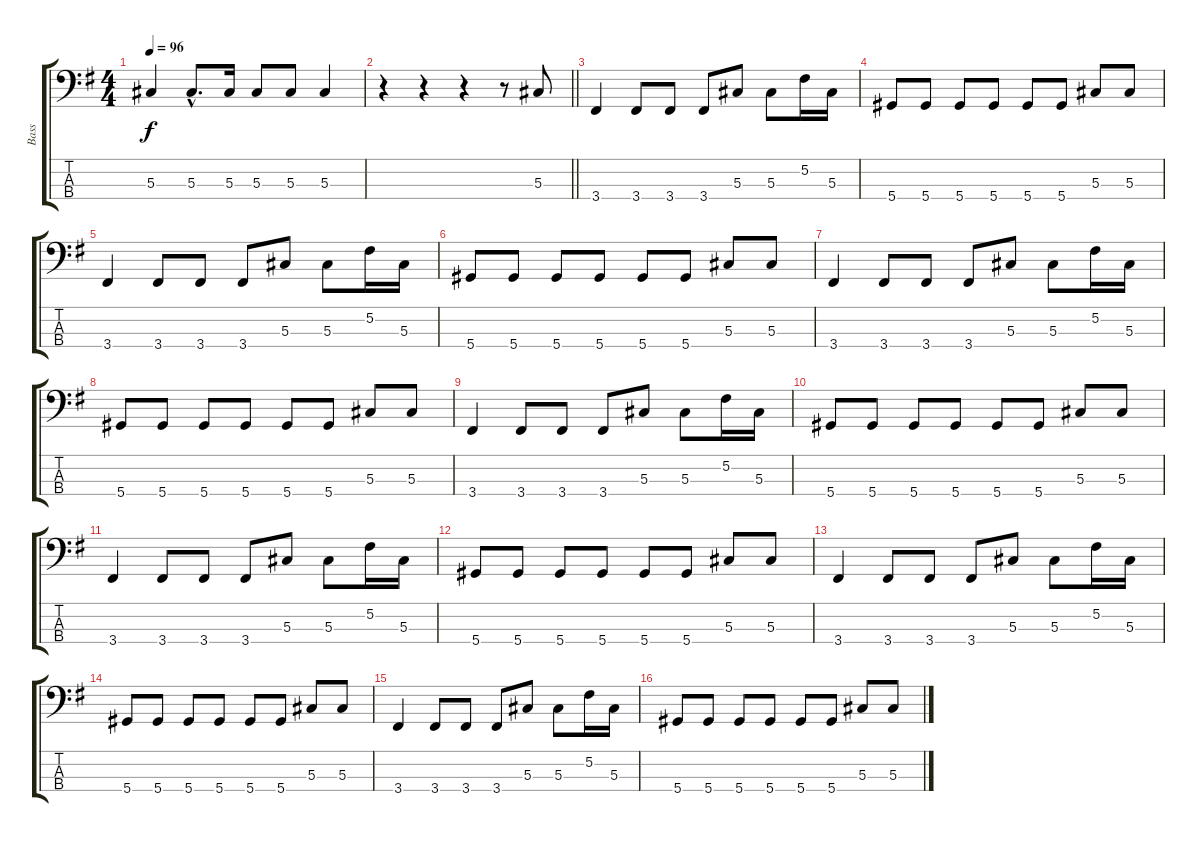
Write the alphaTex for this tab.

\track ("Bass " "Bass ") {instrument electricbasspick}
\staff {score tabs}
\tuning (Gb2 Db2 Ab1 Eb1) {hide}
\ts (4 4)
\tempo 96
\clef f4
\ks g
5.3.4{dy f} 5.3{hac}.8{d} 5.3.16 5.3.8 5.3.8 5.3.4 |
\barLineRight lightlight
r.4 r.4 r.4 r.8 5.3.8 |
3.4.4 3.4.8 3.4.8 3.4.8 5.3.8 5.3.8 5.2.16 5.3.16 |
5.4.8 5.4.8 5.4.8 5.4.8 5.4.8 5.4.8 5.3.8 5.3.8 |
3.4.4 3.4.8 3.4.8 3.4.8 5.3.8 5.3.8 5.2.16 5.3.16 |
5.4.8 5.4.8 5.4.8 5.4.8 5.4.8 5.4.8 5.3.8 5.3.8 |
3.4.4 3.4.8 3.4.8 3.4.8 5.3.8 5.3.8 5.2.16 5.3.16 |
5.4.8 5.4.8 5.4.8 5.4.8 5.4.8 5.4.8 5.3.8 5.3.8 |
3.4.4 3.4.8 3.4.8 3.4.8 5.3.8 5.3.8 5.2.16 5.3.16 |
5.4.8 5.4.8 5.4.8 5.4.8 5.4.8 5.4.8 5.3.8 5.3.8 |
3.4.4 3.4.8 3.4.8 3.4.8 5.3.8 5.3.8 5.2.16 5.3.16 |
5.4.8 5.4.8 5.4.8 5.4.8 5.4.8 5.4.8 5.3.8 5.3.8 |
3.4.4 3.4.8 3.4.8 3.4.8 5.3.8 5.3.8 5.2.16 5.3.16 |
5.4.8 5.4.8 5.4.8 5.4.8 5.4.8 5.4.8 5.3.8 5.3.8 |
3.4.4 3.4.8 3.4.8 3.4.8 5.3.8 5.3.8 5.2.16 5.3.16 |
5.4.8 5.4.8 5.4.8 5.4.8 5.4.8 5.4.8 5.3.8 5.3.8
